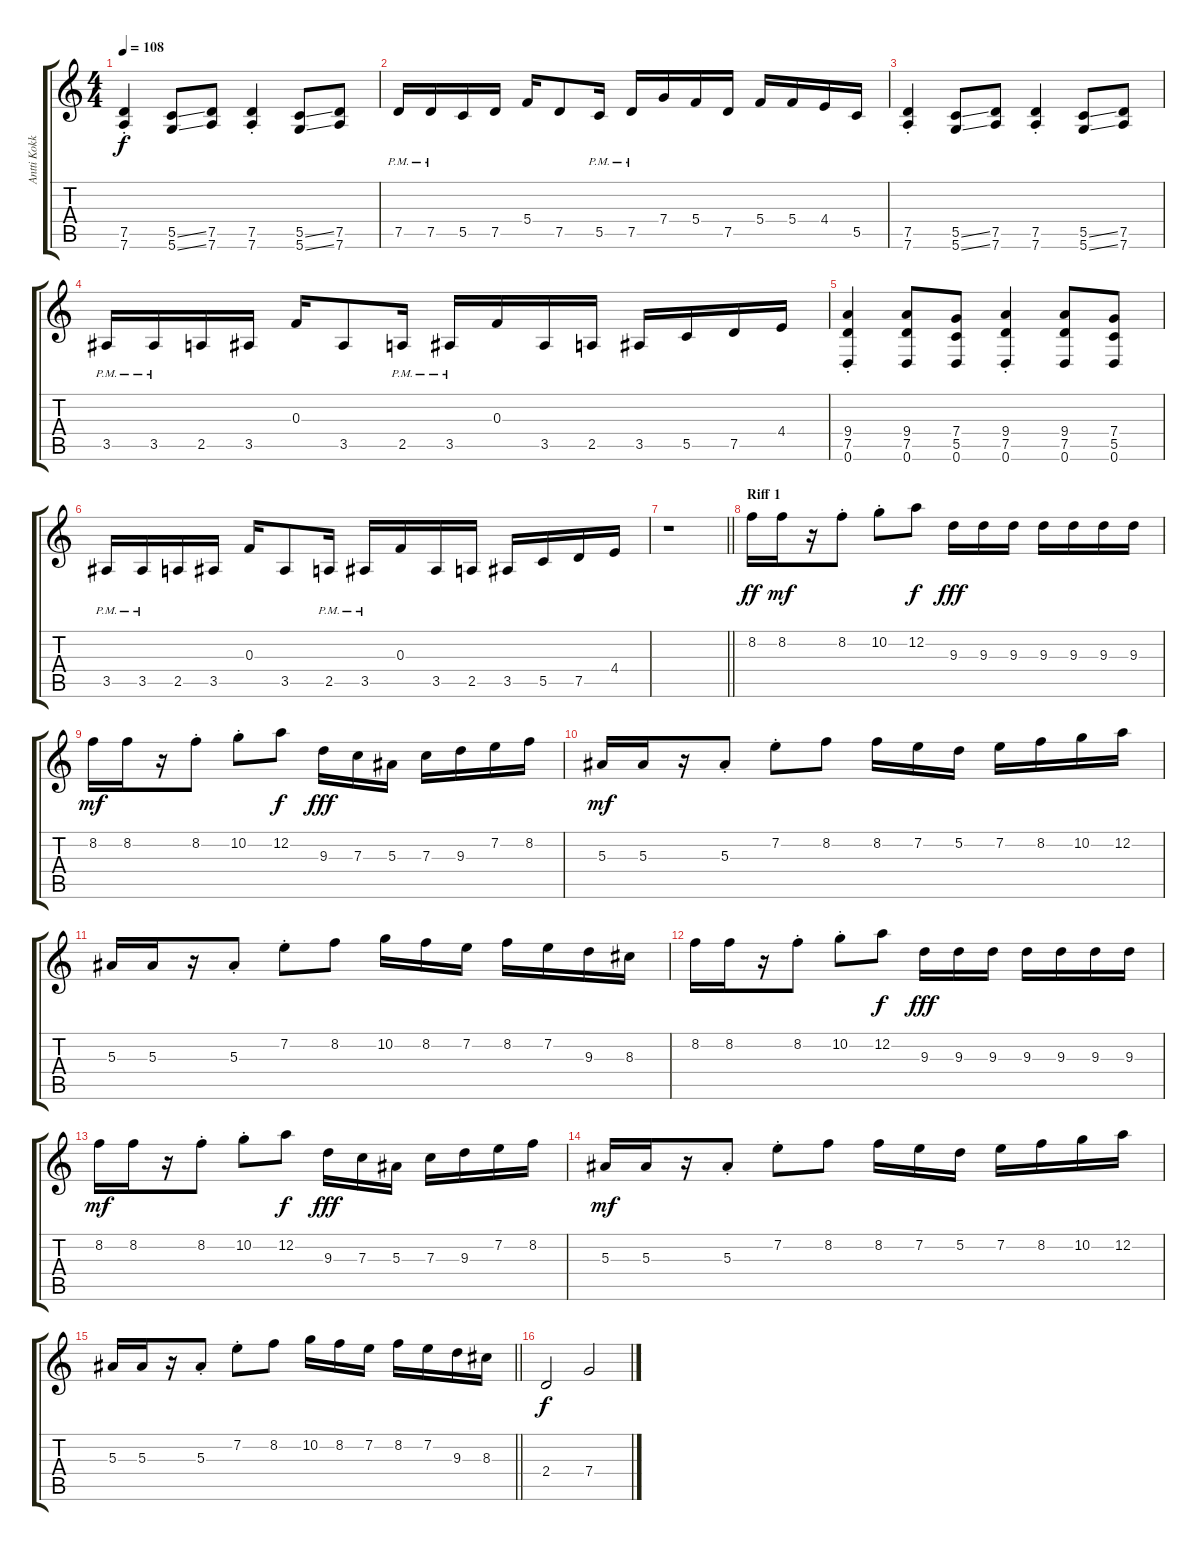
\track ("Antti Kokko" "Antti Kokk") {instrument distortionguitar}
\staff {score tabs}
\tuning (D4 A3 F3 C3 G2 D2) {hide}
\ts (4 4)
\tempo 108
\clef g2
\ks c
(7.5{st} 7.6{st}).4{dy f} (5.5{ss} 5.6{ss}).8 (7.5 7.6).8 (7.5{st} 7.6{st}).4 (5.5{ss} 5.6{ss}).8 (7.5 7.6).8 |
7.5{pm}.16 7.5{pm}.16 5.5.16 7.5.16 5.4.16 7.5.8 5.5{pm}.16 7.5{pm}.16 7.4.16 5.4.16 7.5.16 5.4.16 5.4.16 4.4.16 5.5.16 |
(7.5{st} 7.6{st}).4 (5.5{ss} 5.6{ss}).8 (7.5 7.6).8 (7.5{st} 7.6{st}).4 (5.5{ss} 5.6{ss}).8 (7.5 7.6).8 |
3.5{pm}.16 3.5{pm}.16 2.5.16 3.5.16 0.3.16 3.5.8 2.5{pm}.16 3.5{pm}.16 0.3.16 3.5.16 2.5.16 3.5.16 5.5.16 7.5.16 4.4.16 |
(9.4{st} 7.5{st} 0.6{st}).4 (9.4 7.5 0.6).8 (7.4 5.5 0.6).8 (9.4{st} 7.5{st} 0.6{st}).4 (9.4 7.5 0.6).8 (7.4 5.5 0.6).8 |
3.5{pm}.16 3.5{pm}.16 2.5.16 3.5.16 0.3.16 3.5.8 2.5{pm}.16 3.5{pm}.16 0.3.16 3.5.16 2.5.16 3.5.16 5.5.16 7.5.16 4.4.16 |
\barLineRight lightlight
r.1 |
\section ("" "Riff 1")
8.2.16{dy ff} 8.2.16{dy mf} r.16 8.2{st}.8 10.2{st}.8 12.2.8{dy f} 9.3.16{dy fff} 9.3.16 9.3.16 9.3.16 9.3.16 9.3.16 9.3.16 |
8.2.16{dy mf} 8.2.16 r.16 8.2{st}.8 10.2{st}.8 12.2.8{dy f} 9.3.16{dy fff} 7.3.16 5.3.16 7.3.16 9.3.16 7.2.16 8.2.16 |
5.3.16{dy mf} 5.3.16 r.16 5.3{st}.8 7.2{st}.8 8.2.8 8.2.16 7.2.16 5.2.16 7.2.16 8.2.16 10.2.16 12.2.16 |
5.3.16 5.3.16 r.16 5.3{st}.8 7.2{st}.8 8.2.8 10.2.16 8.2.16 7.2.16 8.2.16 7.2.16 9.3.16 8.3.16 |
8.2.16 8.2.16 r.16 8.2{st}.8 10.2{st}.8 12.2.8{dy f} 9.3.16{dy fff} 9.3.16 9.3.16 9.3.16 9.3.16 9.3.16 9.3.16 |
8.2.16{dy mf} 8.2.16 r.16 8.2{st}.8 10.2{st}.8 12.2.8{dy f} 9.3.16{dy fff} 7.3.16 5.3.16 7.3.16 9.3.16 7.2.16 8.2.16 |
5.3.16{dy mf} 5.3.16 r.16 5.3{st}.8 7.2{st}.8 8.2.8 8.2.16 7.2.16 5.2.16 7.2.16 8.2.16 10.2.16 12.2.16 |
\barLineRight lightlight
5.3.16 5.3.16 r.16 5.3{st}.8 7.2{st}.8 8.2.8 10.2.16 8.2.16 7.2.16 8.2.16 7.2.16 9.3.16 8.3.16 |
2.4.2{dy f} 7.4.2
